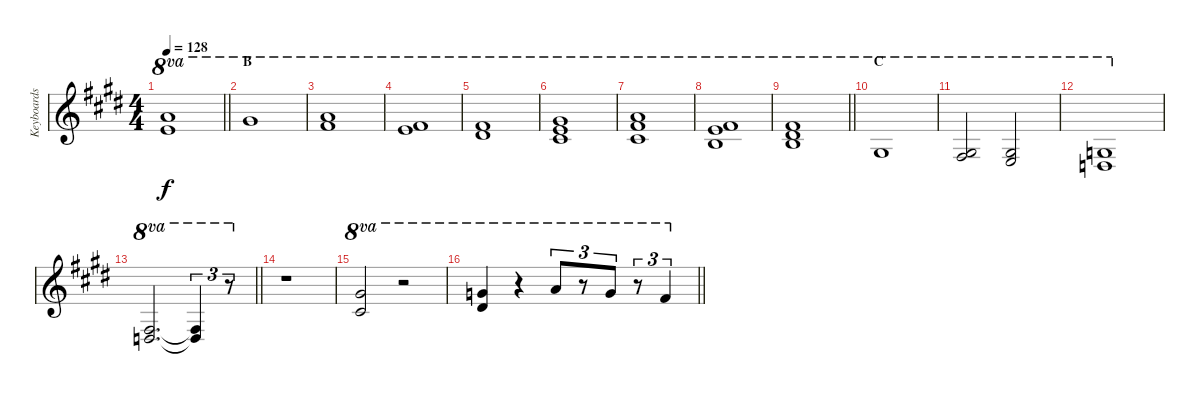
\track ("Keyboards (high register)" "Keyboards ") {instrument acousticgrandpiano}
\staff {score}
\tuning (E4 B3 G3 D3 A2 E2 B1) {hide}
\ts (4 4)
\tempo 128
\clef g2
\barLineRight lightlight
\ks e
(17.1 17.2).1{ot 8va dy f} |
\section ("" "B")
21.2.1{ot 8va} |
(17.1 19.2).1{ot 8va} |
(19.2 21.3).1{ot 8va} |
(19.2 20.3).1{ot 8va} |
(16.1 17.2 18.3).1{ot 8va} |
(17.1 19.2 18.3).1{ot 8va} |
(14.1 17.2 16.3).1{ot 8va} |
\barLineRight lightlight
(14.1 16.2 16.3).1{ot 8va} |
\section ("" "C")
4.1.1{ot 8va} |
(4.1 7.2).2{ot 8va} (4.1 5.2).2{ot 8va} |
(3.1 3.2).1{ot 8va} |
\barLineRight lightlight
(2.1 3.2).2{d ot 8va} (2.1{t} 3.2{t}).4{tu (3 2) ot 8va} r.8{tu (3 2) ot 8va} |
r.1 |
(16.1 14.2).2{ot 8va} r.2{ot 8va} |
\barLineRight lightlight
(15.1 16.2).4{ot 8va} r.4{ot 8va} 17.1.8{tu (3 2) ot 8va} r.8{tu (3 2) ot 8va} 15.1.8{tu (3 2) ot 8va} r.8{tu (3 2) ot 8va} 14.1.4{tu (3 2) ot 8va}
